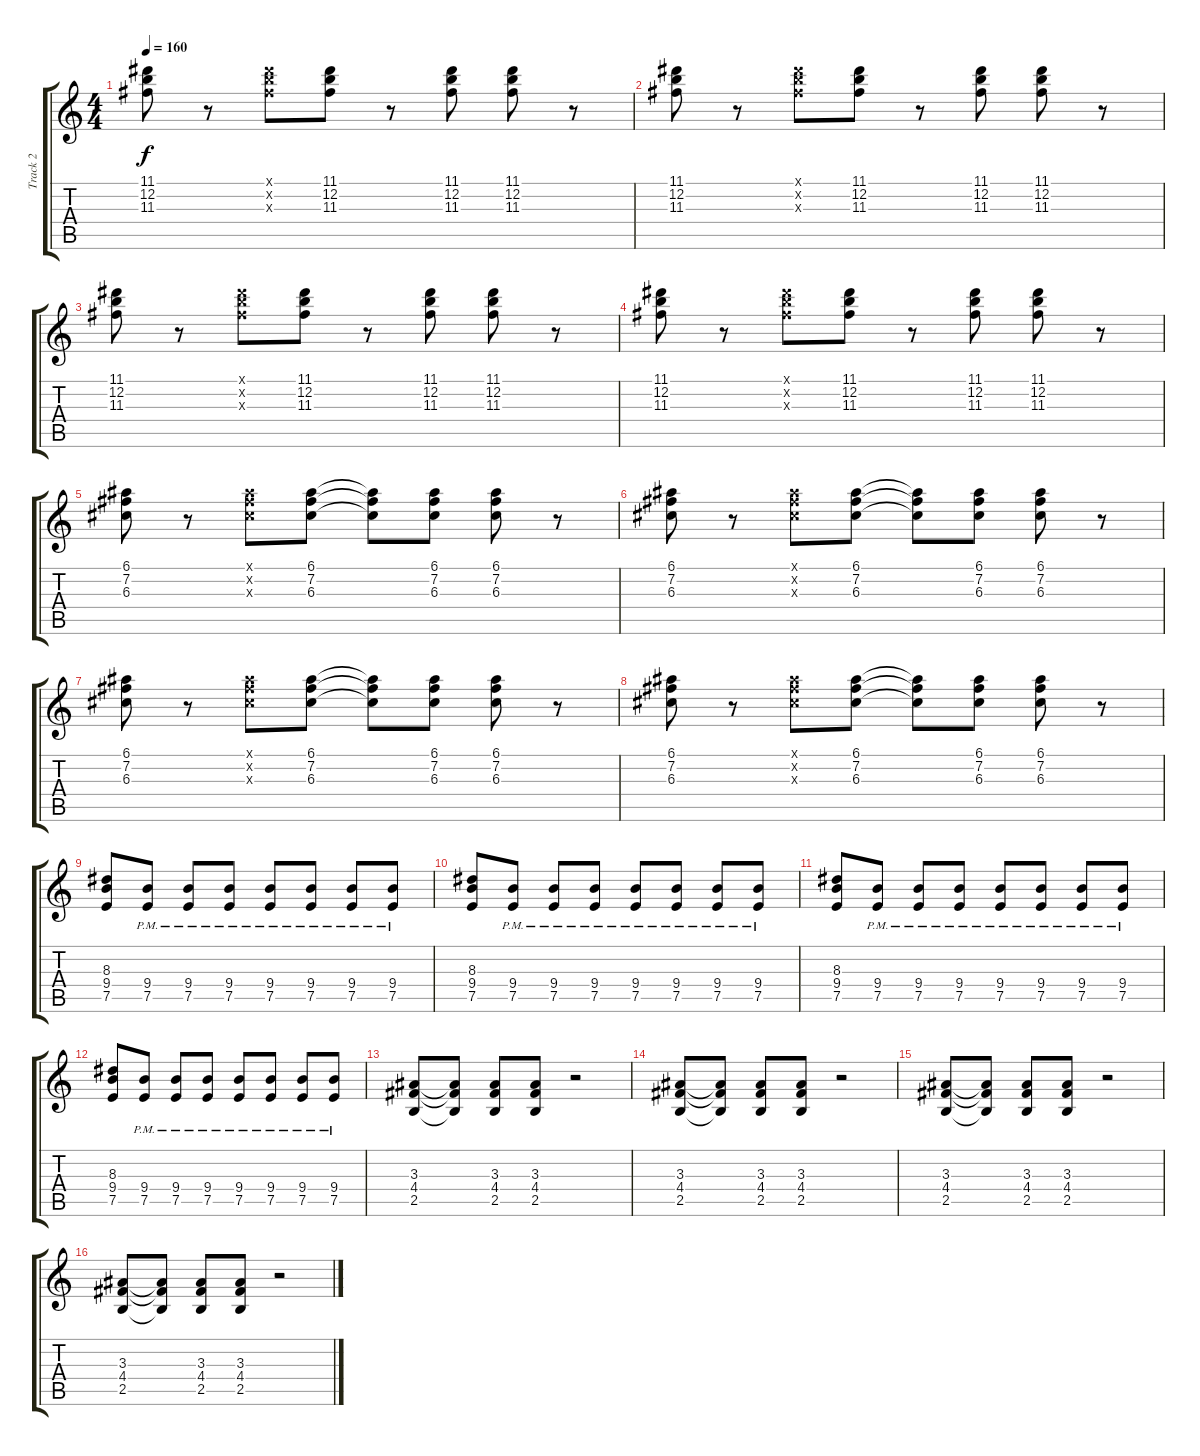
\track ("Track 2" "Track 2") {instrument distortionguitar}
\staff {score tabs}
\tuning (E4 B3 G3 D3 A2 E2) {hide}
\ts (4 4)
\tempo 160
\clef g2
\ks c
(11.1 12.2 11.3).8{dy f} r.8 (11.1{x} 12.2{x} 11.3{x}).8 (11.1 12.2 11.3).8 r.8 (11.1 12.2 11.3).8 (11.1 12.2 11.3).8 r.8 |
(11.1 12.2 11.3).8 r.8 (11.1{x} 12.2{x} 11.3{x}).8 (11.1 12.2 11.3).8 r.8 (11.1 12.2 11.3).8 (11.1 12.2 11.3).8 r.8 |
(11.1 12.2 11.3).8 r.8 (11.1{x} 12.2{x} 11.3{x}).8 (11.1 12.2 11.3).8 r.8 (11.1 12.2 11.3).8 (11.1 12.2 11.3).8 r.8 |
(11.1 12.2 11.3).8 r.8 (11.1{x} 12.2{x} 11.3{x}).8 (11.1 12.2 11.3).8 r.8 (11.1 12.2 11.3).8 (11.1 12.2 11.3).8 r.8 |
(6.1 7.2 6.3).8 r.8 (6.1{x} 7.2{x} 6.3{x}).8 (6.1 7.2 6.3).8 (6.1{t} 7.2{t} 6.3{t}).8 (6.1 7.2 6.3).8 (6.1 7.2 6.3).8 r.8 |
(6.1 7.2 6.3).8 r.8 (6.1{x} 7.2{x} 6.3{x}).8 (6.1 7.2 6.3).8 (6.1{t} 7.2{t} 6.3{t}).8 (6.1 7.2 6.3).8 (6.1 7.2 6.3).8 r.8 |
(6.1 7.2 6.3).8 r.8 (6.1{x} 7.2{x} 6.3{x}).8 (6.1 7.2 6.3).8 (6.1{t} 7.2{t} 6.3{t}).8 (6.1 7.2 6.3).8 (6.1 7.2 6.3).8 r.8 |
(6.1 7.2 6.3).8 r.8 (6.1{x} 7.2{x} 6.3{x}).8 (6.1 7.2 6.3).8 (6.1{t} 7.2{t} 6.3{t}).8 (6.1 7.2 6.3).8 (6.1 7.2 6.3).8 r.8 |
(8.3 9.4 7.5).8 (9.4{pm} 7.5{pm}).8 (9.4{pm} 7.5{pm}).8 (9.4{pm} 7.5{pm}).8 (9.4{pm} 7.5{pm}).8 (9.4{pm} 7.5{pm}).8 (9.4{pm} 7.5{pm}).8 (9.4{pm} 7.5{pm}).8 |
(8.3 9.4 7.5).8 (9.4{pm} 7.5{pm}).8 (9.4{pm} 7.5{pm}).8 (9.4{pm} 7.5{pm}).8 (9.4{pm} 7.5{pm}).8 (9.4{pm} 7.5{pm}).8 (9.4{pm} 7.5{pm}).8 (9.4{pm} 7.5{pm}).8 |
(8.3 9.4 7.5).8 (9.4{pm} 7.5{pm}).8 (9.4{pm} 7.5{pm}).8 (9.4{pm} 7.5{pm}).8 (9.4{pm} 7.5{pm}).8 (9.4{pm} 7.5{pm}).8 (9.4{pm} 7.5{pm}).8 (9.4{pm} 7.5{pm}).8 |
(8.3 9.4 7.5).8 (9.4{pm} 7.5{pm}).8 (9.4{pm} 7.5{pm}).8 (9.4{pm} 7.5{pm}).8 (9.4{pm} 7.5{pm}).8 (9.4{pm} 7.5{pm}).8 (9.4{pm} 7.5{pm}).8 (9.4{pm} 7.5{pm}).8 |
(3.3 4.4 2.5).8 (3.3{t} 4.4{t} 2.5{t}).8 (3.3 4.4 2.5).8 (3.3 4.4 2.5).8 r.2 |
(3.3 4.4 2.5).8 (3.3{t} 4.4{t} 2.5{t}).8 (3.3 4.4 2.5).8 (3.3 4.4 2.5).8 r.2 |
(3.3 4.4 2.5).8 (3.3{t} 4.4{t} 2.5{t}).8 (3.3 4.4 2.5).8 (3.3 4.4 2.5).8 r.2 |
(3.3 4.4 2.5).8 (3.3{t} 4.4{t} 2.5{t}).8 (3.3 4.4 2.5).8 (3.3 4.4 2.5).8 r.2
